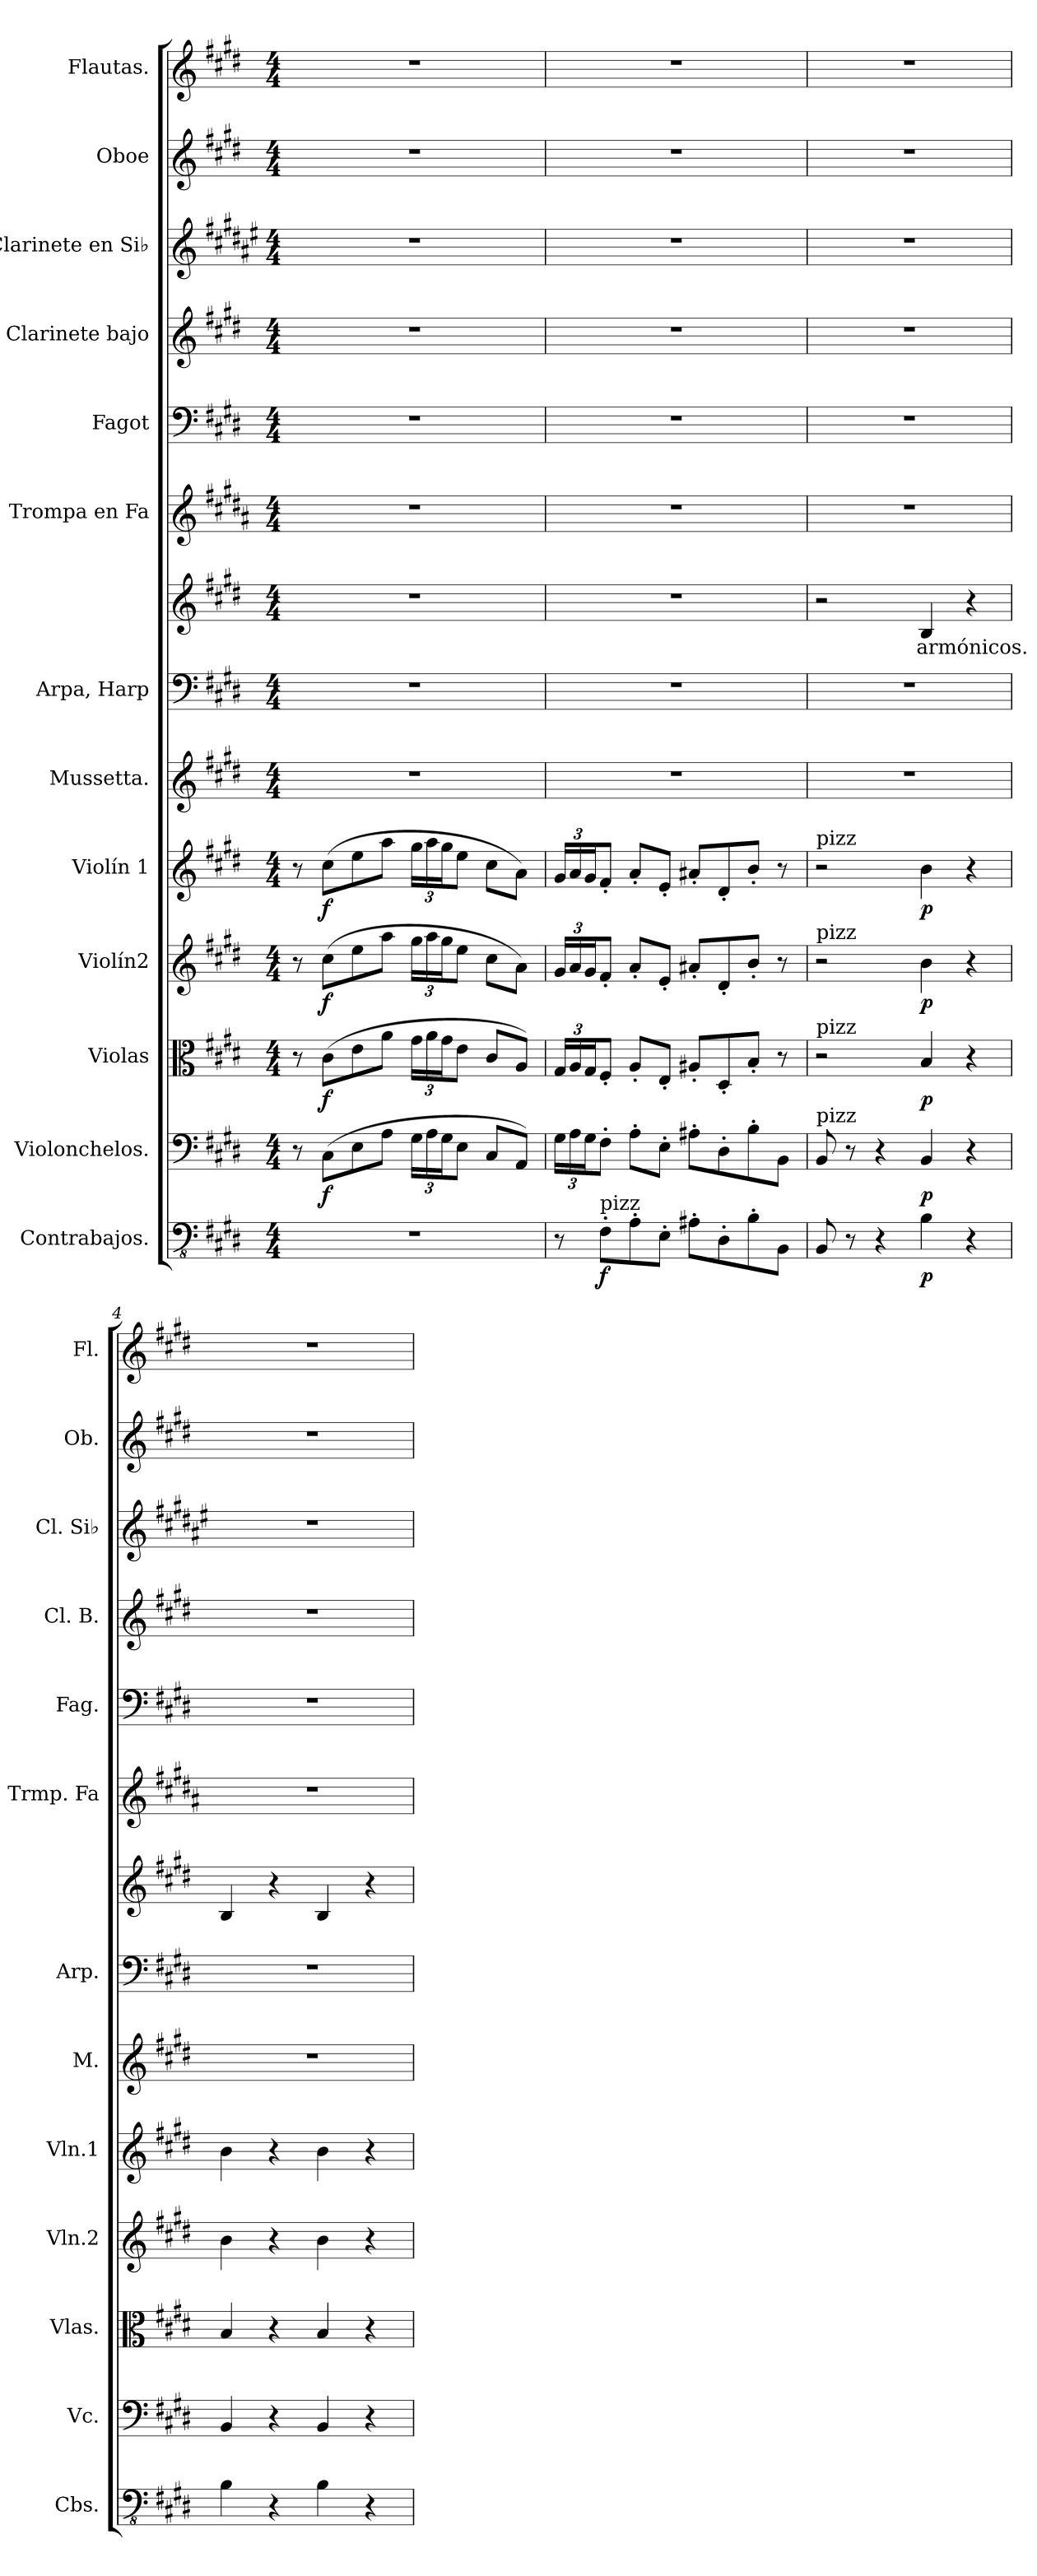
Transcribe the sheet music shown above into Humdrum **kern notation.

**kern	**dynam	**kern	**dynam	**kern	**dynam	**kern	**dynam	**kern	**dynam	**kern	**kern	**kern	**text	**kern	**kern	**kern	**kern	**kern	**kern
*part13	*part13	*part12	*part12	*part11	*part11	*part10	*part10	*part9	*part9	*part8	*part7	*part7	*part7	*part6	*part5	*part4	*part3	*part2	*part1
*staff14	*staff14	*staff13	*staff13	*staff12	*staff12	*staff11	*staff11	*staff10	*staff10	*staff9	*staff8	*staff7	*staff7	*staff6	*staff5	*staff4	*staff3	*staff2	*staff1
*I"Contrabajos.	*	*I"Violonchelos.	*	*I"Violas	*	*I"Violín2	*	*I"Violín 1	*	*I"Mussetta.	*I"Arpa, Harp	*	*	*I"Trompa en Fa	*I"Fagot	*I"Clarinete bajo	*I"Clarinete en Si♭	*I"Oboe	*I"Flautas.
*I'Cbs.	*	*I'Vc.	*	*I'Vlas.	*	*I'Vln.2	*	*I'Vln.1	*	*I'M.	*I'Arp.	*	*	*I'Trmp. Fa	*I'Fag.	*I'Cl. B.	*I'Cl. Si♭	*I'Ob.	*I'Fl.
*clefFv4	*	*clefF4	*	*clefC3	*	*clefG2	*	*clefG2	*	*clefG2	*clefF4	*clefG2	*	*clefG2	*clefF4	*clefG2	*clefG2	*clefG2	*clefG2
*	*	*	*	*	*	*	*	*	*	*	*	*	*	*ITrd4c7	*	*ITrd8c14	*ITrd1c2	*	*
*k[f#c#g#d#]	*	*k[f#c#g#d#]	*	*k[f#c#g#d#]	*	*k[f#c#g#d#]	*	*k[f#c#g#d#]	*	*k[f#c#g#d#]	*k[f#c#g#d#]	*k[f#c#g#d#]	*	*k[f#c#g#d#]	*k[f#c#g#d#]	*k[f#c#g#d#]	*k[f#c#g#d#]	*k[f#c#g#d#]	*k[f#c#g#d#]
*M4/4	*	*M4/4	*	*M4/4	*	*M4/4	*	*M4/4	*	*M4/4	*M4/4	*M4/4	*	*M4/4	*M4/4	*M4/4	*M4/4	*M4/4	*M4/4
*MM100	*	*MM100	*	*MM100	*	*MM100	*	*MM100	*	*MM100	*MM100	*MM100	*	*MM100	*MM100	*MM100	*MM100	*MM100	*MM100
=1	=1	=1	=1	=1	=1	=1	=1	=1	=1	=1	=1	=1	=1	=1	=1	=1	=1	=1	=1
1r	.	8r	.	8r	.	8r	.	8r	.	1r	1r	1r	.	1r	1r	1r	1r	1r	1r
!	!	!	!LO:DY:b	!	!LO:DY:b	!	!LO:DY:b	!	!LO:DY:b	!	!	!	!	!	!	!	!	!	!
.	.	(8C#\L	f	(8c#\L	f	(8cc#\L	f	(8cc#\L	f	.	.	.	.	.	.	.	.	.	.
.	.	8E\	.	8e\	.	8ee\	.	8ee\	.	.	.	.	.	.	.	.	.	.	.
.	.	8A\J	.	8a\J	.	8aa\J	.	8aa\J	.	.	.	.	.	.	.	.	.	.	.
*	*	*Xbrackettup	*	*Xbrackettup	*	*Xbrackettup	*	*Xbrackettup	*	*	*	*	*	*	*	*	*	*	*
.	.	24G#\LL	.	24g#\LL	.	24gg#\LL	.	24gg#\LL	.	.	.	.	.	.	.	.	.	.	.
.	.	24A\	.	24a\	.	24aa\	.	24aa\	.	.	.	.	.	.	.	.	.	.	.
.	.	24G#\J	.	24g#\J	.	24gg#\J	.	24gg#\J	.	.	.	.	.	.	.	.	.	.	.
.	.	8E\J	.	8e\J	.	8ee\J	.	8ee\J	.	.	.	.	.	.	.	.	.	.	.
.	.	8C#/L	.	8c#/L	.	8cc#\L	.	8cc#\L	.	.	.	.	.	.	.	.	.	.	.
.	.	8AA/J)	.	8A/J)	.	8a\J)	.	8a\J)	.	.	.	.	.	.	.	.	.	.	.
=2	=2	=2	=2	=2	=2	=2	=2	=2	=2	=2	=2	=2	=2	=2	=2	=2	=2	=2	=2
8r	.	24G#\LL	.	24G#/LL	.	24g#/LL	.	24g#/LL	.	1r	1r	1r	.	1r	1r	1r	1r	1r	1r
.	.	24A\	.	24A/	.	24a/	.	24a/	.	.	.	.	.	.	.	.	.	.	.
.	.	24G#\J	.	24G#/J	.	24g#/J	.	24g#/J	.	.	.	.	.	.	.	.	.	.	.
!LO:TX:a:t=pizz	!	!	!	!	!	!	!	!	!	!	!	!	!	!	!	!	!	!	!
!	!LO:DY:b	!	!	!	!	!	!	!	!	!	!	!	!	!	!	!	!	!	!
8FF#'\L	f	8F#'\J	.	8F#'/J	.	8f#'/J	.	8f#'/J	.	.	.	.	.	.	.	.	.	.	.
8AA'\	.	8A'\L	.	8A'/L	.	8a'/L	.	8a'/L	.	.	.	.	.	.	.	.	.	.	.
8EE'\J	.	8E'\J	.	8E'/J	.	8e'/J	.	8e'/J	.	.	.	.	.	.	.	.	.	.	.
8AA#X'\L	.	8A#X'\L	.	8A#X'/L	.	8a#X'/L	.	8a#X'/L	.	.	.	.	.	.	.	.	.	.	.
8DD#'\	.	8D#'\	.	8D#'/	.	8d#'/	.	8d#'/	.	.	.	.	.	.	.	.	.	.	.
8BB'\	.	8B'\	.	8B'/J	.	8b'/J	.	8b'/J	.	.	.	.	.	.	.	.	.	.	.
8BBB\J	.	8BB\J	.	8r	.	8r	.	8r	.	.	.	.	.	.	.	.	.	.	.
=3	=3	=3	=3	=3	=3	=3	=3	=3	=3	=3	=3	=3	=3	=3	=3	=3	=3	=3	=3
!	!	!	!	!	!	!	!	!LO:TX:a:t=pizz	!	!	!	!	!	!	!	!	!	!	!
!	!	!	!	!	!	!LO:TX:a:t=pizz	!	!	!	!	!	!	!	!	!	!	!	!	!
!	!	!	!	!LO:TX:a:t=pizz	!	!	!	!	!	!	!	!	!	!	!	!	!	!	!
!	!	!LO:TX:a:t=pizz	!	!	!	!	!	!	!	!	!	!	!	!	!	!	!	!	!
8BBB/	.	8BB/	.	2r	.	2r	.	2r	.	1r	1r	2r	.	1r	1r	1r	1r	1r	1r
8r	.	8r	.	.	.	.	.	.	.	.	.	.	.	.	.	.	.	.	.
4r	.	4r	.	.	.	.	.	.	.	.	.	.	.	.	.	.	.	.	.
!	!LO:DY:b	!	!LO:DY:b	!	!LO:DY:b	!	!LO:DY:b	!	!LO:DY:b	!	!	!	!	!	!	!	!	!	!
4BB\	p	4BB/	p	4B/	p	4b\	p	4b\	p	.	.	4B/	armónicos.	.	.	.	.	.	.
4r	.	4r	.	4r	.	4r	.	4r	.	.	.	4r	.	.	.	.	.	.	.
=4	=4	=4	=4	=4	=4	=4	=4	=4	=4	=4	=4	=4	=4	=4	=4	=4	=4	=4	=4
4BB\	.	4BB/	.	4B/	.	4b\	.	4b\	.	1r	1r	4B/	.	1r	1r	1r	1r	1r	1r
4r	.	4r	.	4r	.	4r	.	4r	.	.	.	4r	.	.	.	.	.	.	.
4BB\	.	4BB/	.	4B/	.	4b\	.	4b\	.	.	.	4B/	.	.	.	.	.	.	.
4r	.	4r	.	4r	.	4r	.	4r	.	.	.	4r	.	.	.	.	.	.	.
=	=	=	=	=	=	=	=	=	=	=	=	=	=	=	=	=	=	=	=
*-	*-	*-	*-	*-	*-	*-	*-	*-	*-	*-	*-	*-	*-	*-	*-	*-	*-	*-	*-
